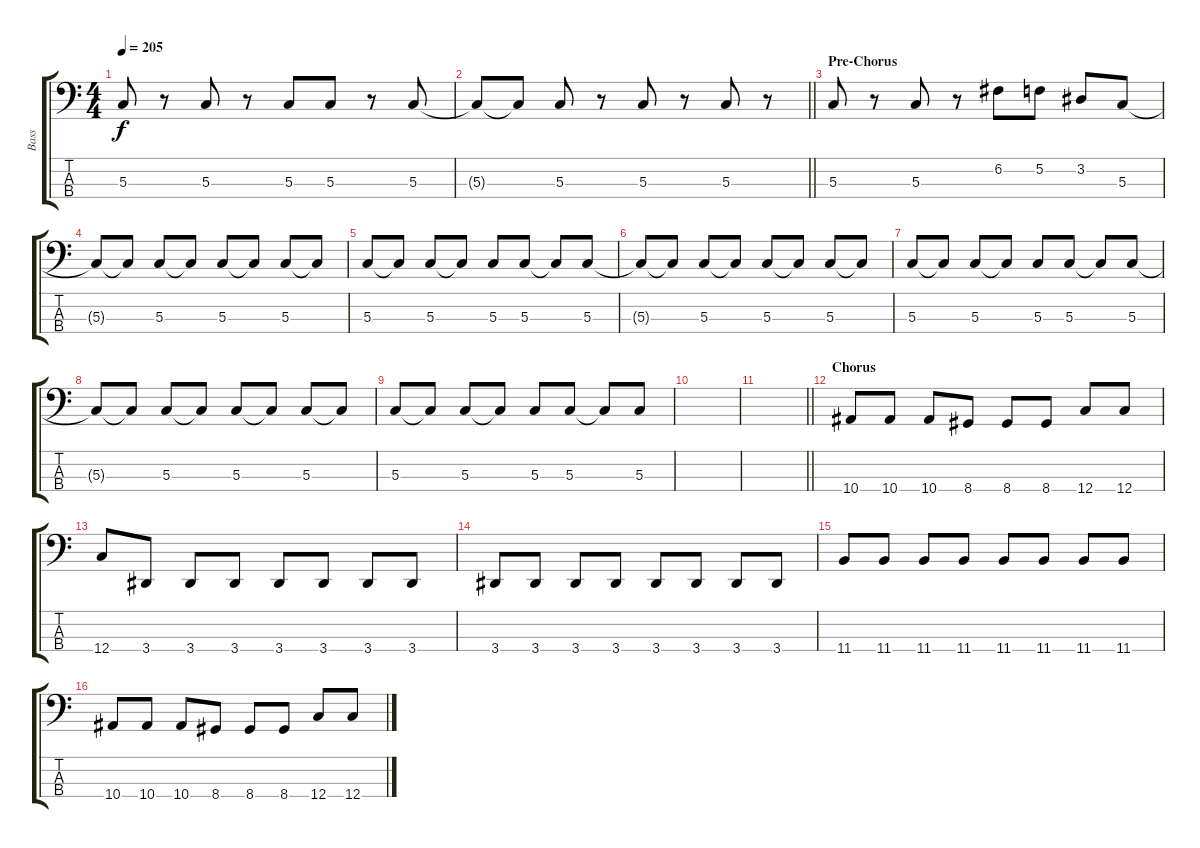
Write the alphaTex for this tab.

\track ("Bass" "Bass") {instrument slapbass2}
\staff {score tabs}
\tuning (F2 C2 G1 C1) {hide}
\ts (4 4)
\tempo 205
\clef f4
\ks c
5.3.8{dy f} r.8 5.3.8 r.8 5.3.8 5.3.8 r.8 5.3.8 |
\barLineRight lightlight
5.3{t}.8 5.3{t}.8 5.3.8 r.8 5.3.8 r.8 5.3.8 r.8 |
\section ("" "Pre-Chorus")
5.3.8 r.8 5.3.8 r.8 6.2.8 5.2.8 3.2.8 5.3.8 |
5.3{t}.8 5.3{t}.8 5.3.8 5.3{t}.8 5.3.8 5.3{t}.8 5.3.8 5.3{t}.8 |
5.3.8 5.3{t}.8 5.3.8 5.3{t}.8 5.3.8 5.3.8 5.3{t}.8 5.3.8 |
5.3{t}.8 5.3{t}.8 5.3.8 5.3{t}.8 5.3.8 5.3{t}.8 5.3.8 5.3{t}.8 |
5.3.8 5.3{t}.8 5.3.8 5.3{t}.8 5.3.8 5.3.8 5.3{t}.8 5.3.8 |
5.3{t}.8 5.3{t}.8 5.3.8 5.3{t}.8 5.3.8 5.3{t}.8 5.3.8 5.3{t}.8 |
5.3.8 5.3{t}.8 5.3.8 5.3{t}.8 5.3.8 5.3.8 5.3{t}.8 5.3.8 |
|
\barLineRight lightlight
|
\section ("" "Chorus")
10.4.8 10.4.8 10.4.8 8.4.8 8.4.8 8.4.8 12.4.8 12.4.8 |
12.4.8 3.4.8 3.4.8 3.4.8 3.4.8 3.4.8 3.4.8 3.4.8 |
3.4.8 3.4.8 3.4.8 3.4.8 3.4.8 3.4.8 3.4.8 3.4.8 |
11.4.8 11.4.8 11.4.8 11.4.8 11.4.8 11.4.8 11.4.8 11.4.8 |
10.4.8 10.4.8 10.4.8 8.4.8 8.4.8 8.4.8 12.4.8 12.4.8
